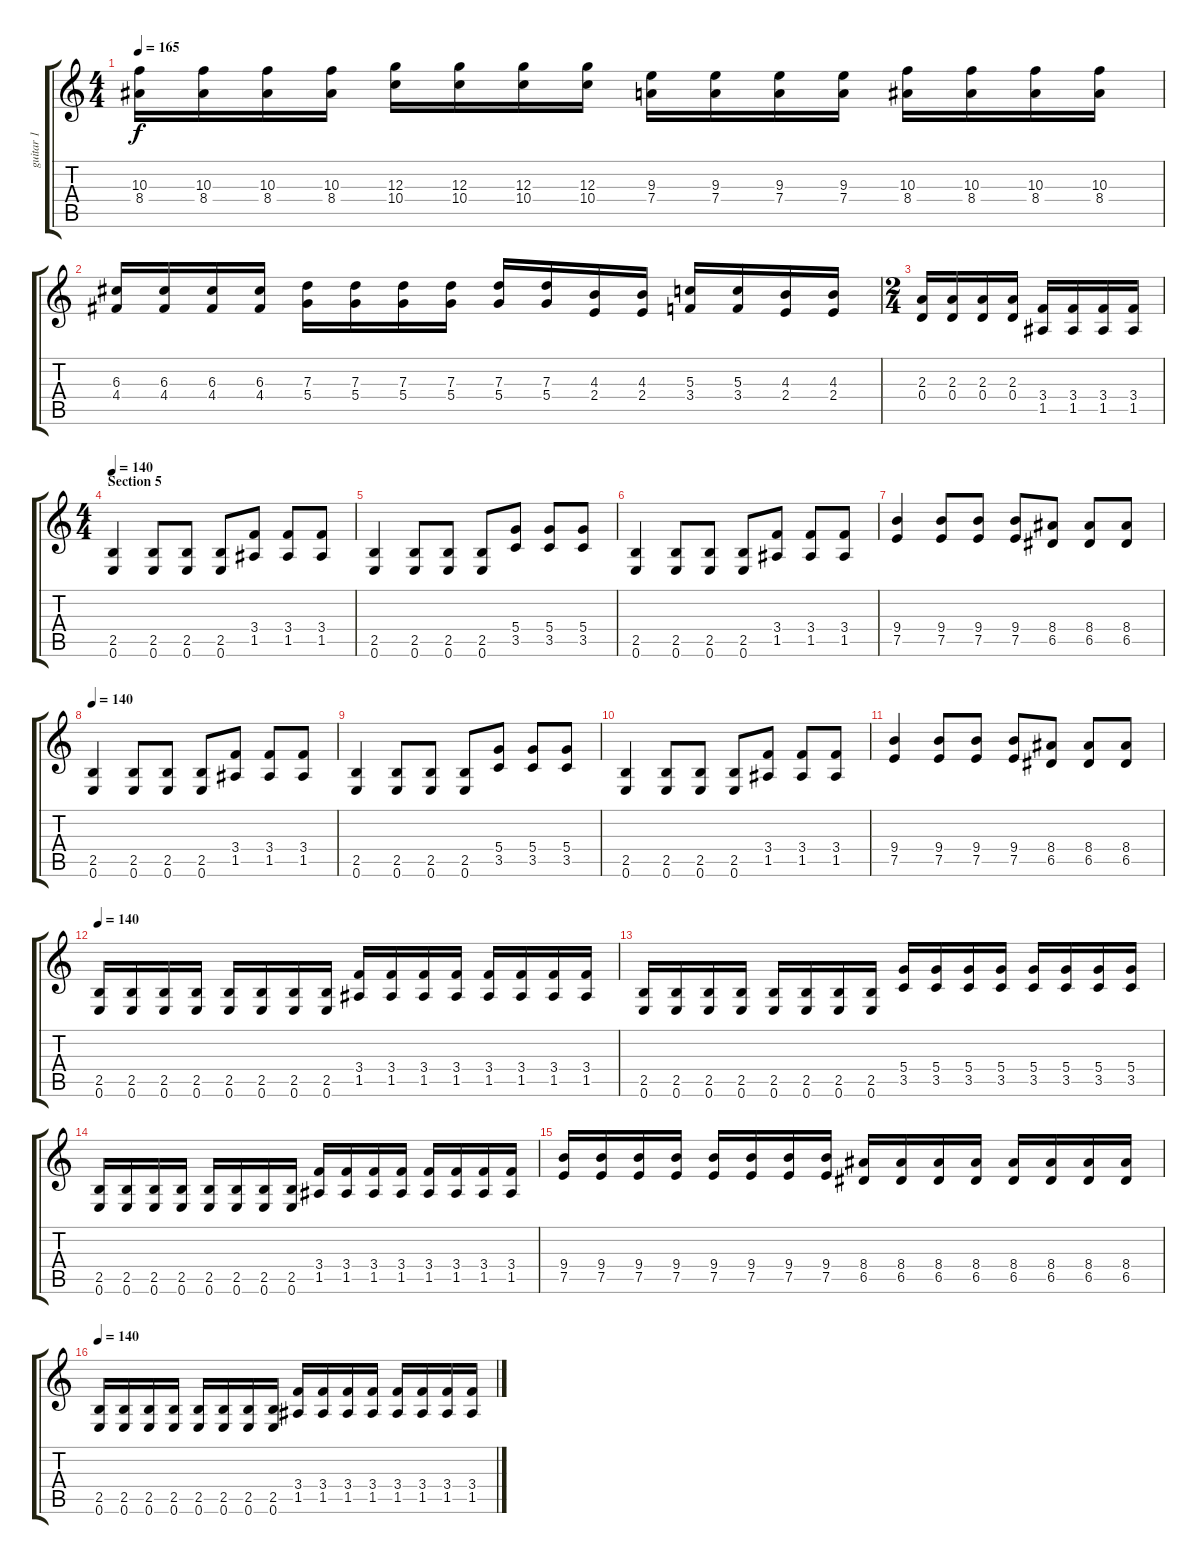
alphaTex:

\track ("guitar 1" "guitar 1") {instrument distortionguitar}
\staff {score tabs}
\tuning (E4 B3 G3 D3 A2 E2) {hide}
\ts (4 4)
\tempo 165
\clef g2
\ks c
(10.3 8.4).16{dy f} (10.3 8.4).16 (10.3 8.4).16 (10.3 8.4).16 (12.3 10.4).16 (12.3 10.4).16 (12.3 10.4).16 (12.3 10.4).16 (9.3 7.4).16 (9.3 7.4).16 (9.3 7.4).16 (9.3 7.4).16 (10.3 8.4).16 (10.3 8.4).16 (10.3 8.4).16 (10.3 8.4).16 |
(6.3 4.4).16 (6.3 4.4).16 (6.3 4.4).16 (6.3 4.4).16 (7.3 5.4).16 (7.3 5.4).16 (7.3 5.4).16 (7.3 5.4).16 (7.3 5.4).16 (7.3 5.4).16 (4.3 2.4).16 (4.3 2.4).16 (5.3 3.4).16 (5.3 3.4).16 (4.3 2.4).16 (4.3 2.4).16 |
\ts (2 4)
(2.3 0.4).16 (2.3 0.4).16 (2.3 0.4).16 (2.3 0.4).16 (3.4 1.5).16 (3.4 1.5).16 (3.4 1.5).16 (3.4 1.5).16 |
\ts (4 4)
\section ("" "Section 5")
\tempo 140
(2.5 0.6).4 (2.5 0.6).8 (2.5 0.6).8 (2.5 0.6).8 (3.4 1.5).8 (3.4 1.5).8 (3.4 1.5).8 |
(2.5 0.6).4 (2.5 0.6).8 (2.5 0.6).8 (2.5 0.6).8 (5.4 3.5).8 (5.4 3.5).8 (5.4 3.5).8 |
(2.5 0.6).4 (2.5 0.6).8 (2.5 0.6).8 (2.5 0.6).8 (3.4 1.5).8 (3.4 1.5).8 (3.4 1.5).8 |
(9.4 7.5).4 (9.4 7.5).8 (9.4 7.5).8 (9.4 7.5).8 (8.4 6.5).8 (8.4 6.5).8 (8.4 6.5).8 |
\tempo 140
(2.5 0.6).4 (2.5 0.6).8 (2.5 0.6).8 (2.5 0.6).8 (3.4 1.5).8 (3.4 1.5).8 (3.4 1.5).8 |
(2.5 0.6).4 (2.5 0.6).8 (2.5 0.6).8 (2.5 0.6).8 (5.4 3.5).8 (5.4 3.5).8 (5.4 3.5).8 |
(2.5 0.6).4 (2.5 0.6).8 (2.5 0.6).8 (2.5 0.6).8 (3.4 1.5).8 (3.4 1.5).8 (3.4 1.5).8 |
(9.4 7.5).4 (9.4 7.5).8 (9.4 7.5).8 (9.4 7.5).8 (8.4 6.5).8 (8.4 6.5).8 (8.4 6.5).8 |
\tempo 140
(2.5 0.6).16 (2.5 0.6).16 (2.5 0.6).16 (2.5 0.6).16 (2.5 0.6).16 (2.5 0.6).16 (2.5 0.6).16 (2.5 0.6).16 (3.4 1.5).16 (3.4 1.5).16 (3.4 1.5).16 (3.4 1.5).16 (3.4 1.5).16 (3.4 1.5).16 (3.4 1.5).16 (3.4 1.5).16 |
(2.5 0.6).16 (2.5 0.6).16 (2.5 0.6).16 (2.5 0.6).16 (2.5 0.6).16 (2.5 0.6).16 (2.5 0.6).16 (2.5 0.6).16 (5.4 3.5).16 (5.4 3.5).16 (5.4 3.5).16 (5.4 3.5).16 (5.4 3.5).16 (5.4 3.5).16 (5.4 3.5).16 (5.4 3.5).16 |
(2.5 0.6).16 (2.5 0.6).16 (2.5 0.6).16 (2.5 0.6).16 (2.5 0.6).16 (2.5 0.6).16 (2.5 0.6).16 (2.5 0.6).16 (3.4 1.5).16 (3.4 1.5).16 (3.4 1.5).16 (3.4 1.5).16 (3.4 1.5).16 (3.4 1.5).16 (3.4 1.5).16 (3.4 1.5).16 |
(9.4 7.5).16 (9.4 7.5).16 (9.4 7.5).16 (9.4 7.5).16 (9.4 7.5).16 (9.4 7.5).16 (9.4 7.5).16 (9.4 7.5).16 (8.4 6.5).16 (8.4 6.5).16 (8.4 6.5).16 (8.4 6.5).16 (8.4 6.5).16 (8.4 6.5).16 (8.4 6.5).16 (8.4 6.5).16 |
\tempo 140
(2.5 0.6).16 (2.5 0.6).16 (2.5 0.6).16 (2.5 0.6).16 (2.5 0.6).16 (2.5 0.6).16 (2.5 0.6).16 (2.5 0.6).16 (3.4 1.5).16 (3.4 1.5).16 (3.4 1.5).16 (3.4 1.5).16 (3.4 1.5).16 (3.4 1.5).16 (3.4 1.5).16 (3.4 1.5).16
